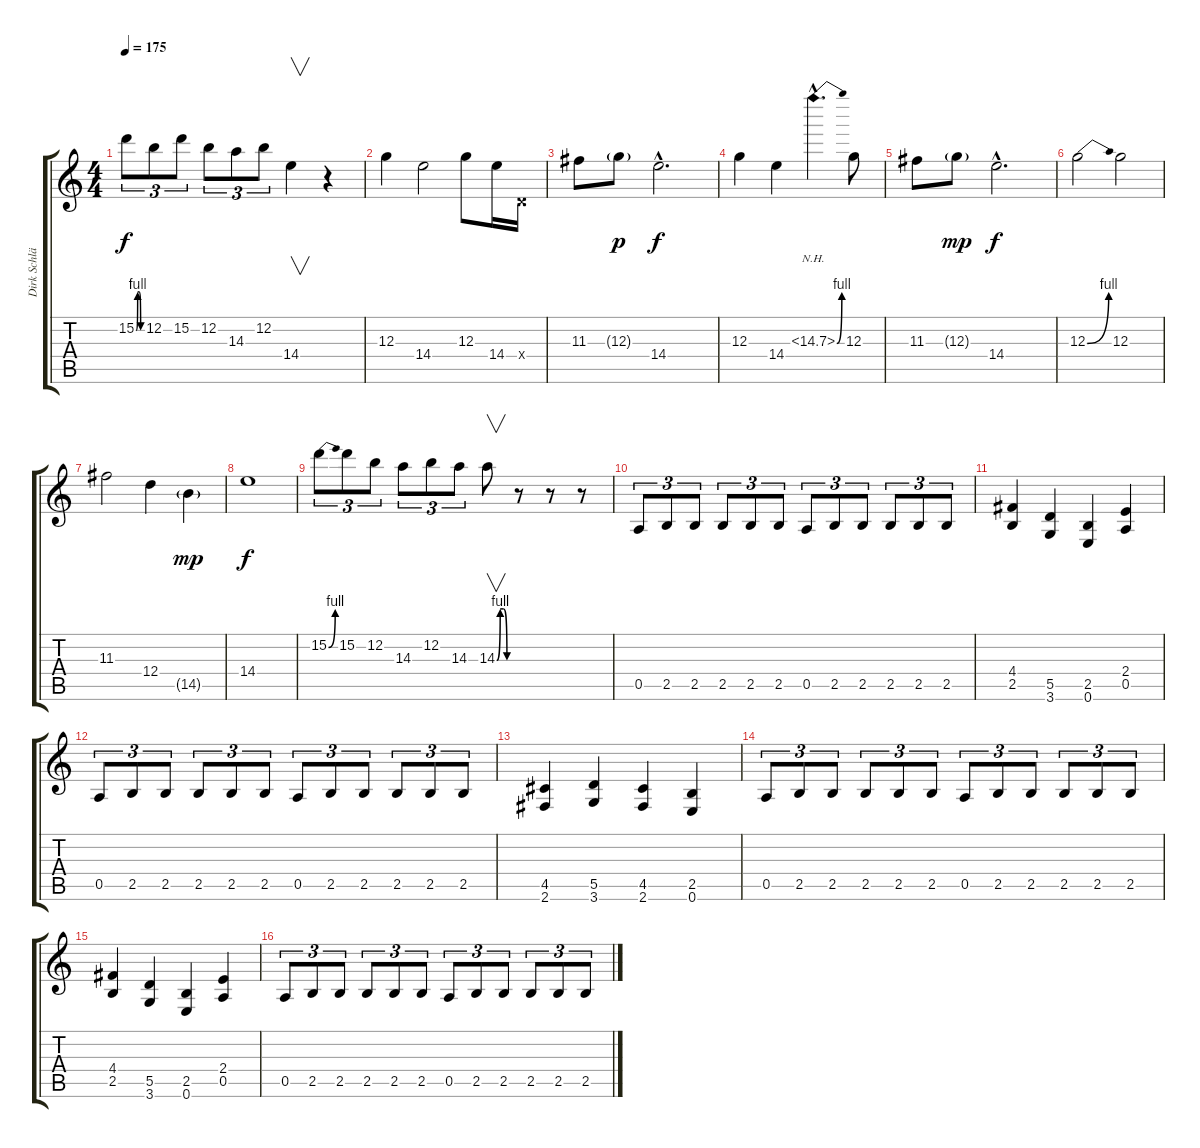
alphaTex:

\track ("Dirk Schlächter" "Dirk Schlä") {instrument distortionguitar}
\staff {score tabs}
\tuning (E4 B3 G3 D3 A2 E2) {hide}
\ts (4 4)
\tempo 175
\clef g2
\ks c
15.2{be (custom 0 0 15 4 30 4 45 0 60 0)}.8{tu (3 2) dy f} 12.2.8{tu (3 2)} 15.2.8{tu (3 2)} 12.2.8{tu (3 2)} 14.3.8{tu (3 2)} 12.2.8{tu (3 2)} 14.4.4{v} r.4 |
12.3.4 14.4.2 12.3.8 14.4.16 0.4{x}.16 |
11.3.8 12.3{g}.8{dy p} 14.4{hac}.2{d dy f} |
12.3.4 14.4.4 14.3{be (bend 0 0 60 4) nh hac}.4{d} 12.3.8 |
11.3.8 12.3{g}.8{dy mp} 14.4{hac}.2{d dy f} |
12.3{be (bend 0 0 60 4)}.2 12.3.2 |
11.3.2 12.4.4 14.5{g}.4{dy mp} |
14.4.1{dy f} |
15.2{be (bend 0 0 60 4)}.8{tu (3 2)} 15.2.8{tu (3 2)} 12.2.8{tu (3 2)} 14.3.8{tu (3 2)} 12.2.8{tu (3 2)} 14.3.8{tu (3 2)} 14.3{be (custom 0 0 15 4 30 4 45 0 60 0)}.8{v} r.8 r.8 r.8 |
0.5.8{tu (3 2) volume 12 instrument distortionguitar} 2.5.8{tu (3 2)} 2.5.8{tu (3 2)} 2.5.8{tu (3 2)} 2.5.8{tu (3 2)} 2.5.8{tu (3 2)} 0.5.8{tu (3 2)} 2.5.8{tu (3 2)} 2.5.8{tu (3 2)} 2.5.8{tu (3 2)} 2.5.8{tu (3 2)} 2.5.8{tu (3 2)} |
(4.4 2.5).4 (5.5 3.6).4 (2.5 0.6).4 (2.4 0.5).4 |
0.5.8{tu (3 2)} 2.5.8{tu (3 2)} 2.5.8{tu (3 2)} 2.5.8{tu (3 2)} 2.5.8{tu (3 2)} 2.5.8{tu (3 2)} 0.5.8{tu (3 2)} 2.5.8{tu (3 2)} 2.5.8{tu (3 2)} 2.5.8{tu (3 2)} 2.5.8{tu (3 2)} 2.5.8{tu (3 2)} |
(4.5 2.6).4 (5.5 3.6).4 (4.5 2.6).4 (2.5 0.6).4 |
0.5.8{tu (3 2)} 2.5.8{tu (3 2)} 2.5.8{tu (3 2)} 2.5.8{tu (3 2)} 2.5.8{tu (3 2)} 2.5.8{tu (3 2)} 0.5.8{tu (3 2)} 2.5.8{tu (3 2)} 2.5.8{tu (3 2)} 2.5.8{tu (3 2)} 2.5.8{tu (3 2)} 2.5.8{tu (3 2)} |
(4.4 2.5).4 (5.5 3.6).4 (2.5 0.6).4 (2.4 0.5).4 |
0.5.8{tu (3 2)} 2.5.8{tu (3 2)} 2.5.8{tu (3 2)} 2.5.8{tu (3 2)} 2.5.8{tu (3 2)} 2.5.8{tu (3 2)} 0.5.8{tu (3 2)} 2.5.8{tu (3 2)} 2.5.8{tu (3 2)} 2.5.8{tu (3 2)} 2.5.8{tu (3 2)} 2.5.8{tu (3 2)}
